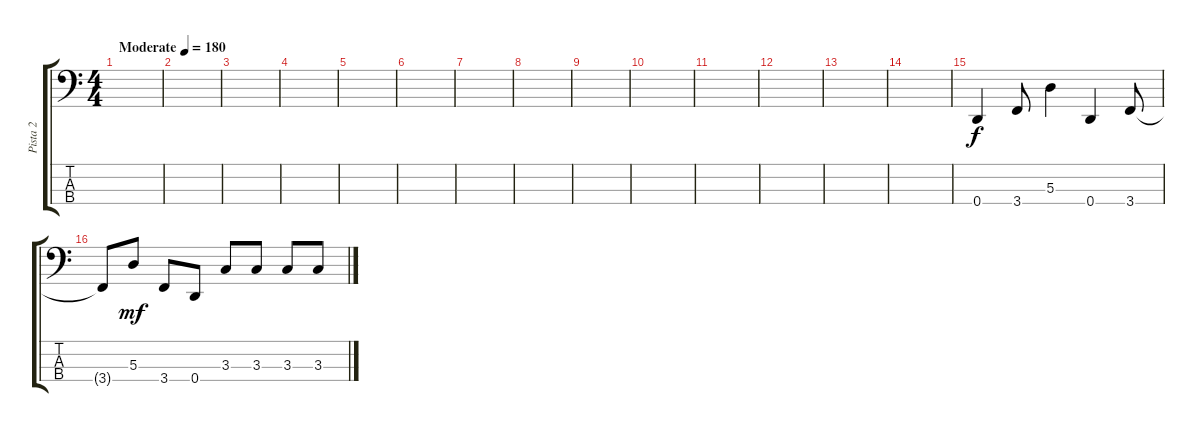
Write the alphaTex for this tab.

\track ("Pista 2" "Pista 2") {instrument electricbasspick}
\staff {score tabs}
\tuning (G2 D2 A1 D1) {hide}
\ts (4 4)
\tempo (180 "Moderate")
\clef f4
\ks c
|
|
|
|
|
|
|
|
|
|
|
|
|
|
0.4.4 3.4.8 5.3.4 0.4.4 3.4.8 |
3.4{t}.8{dy f} 5.3.8{dy mf} 3.4.8 0.4.8 3.3.8 3.3.8 3.3.8 3.3.8
